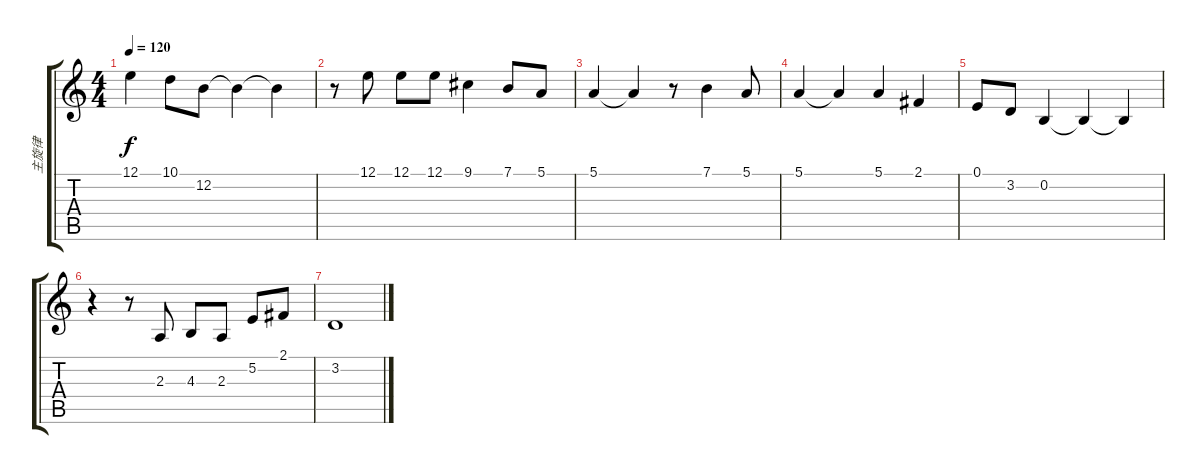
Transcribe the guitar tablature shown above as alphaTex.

\track ("主旋律" "主旋律") {instrument voiceoohs}
\staff {score tabs}
\tuning (E4 B3 G3 D3 A2 E2) {hide}
\ts (4 4)
\tempo 120
\clef g2
\ks c
12.1.4{dy f} 10.1.8 12.2.8 12.2{t}.4 12.2{t}.4 |
r.8 12.1.8 12.1.8 12.1.8 9.1.4 7.1.8 5.1.8 |
5.1.4 5.1{t}.4 r.8 7.1.4 5.1.8 |
5.1.4 5.1{t}.4 5.1.4 2.1.4 |
0.1.8 3.2.8 0.2.4 0.2{t}.4 0.2{t}.4 |
r.4 r.8 2.3.8 4.3.8 2.3.8 5.2.8 2.1.8 |
3.2.1
